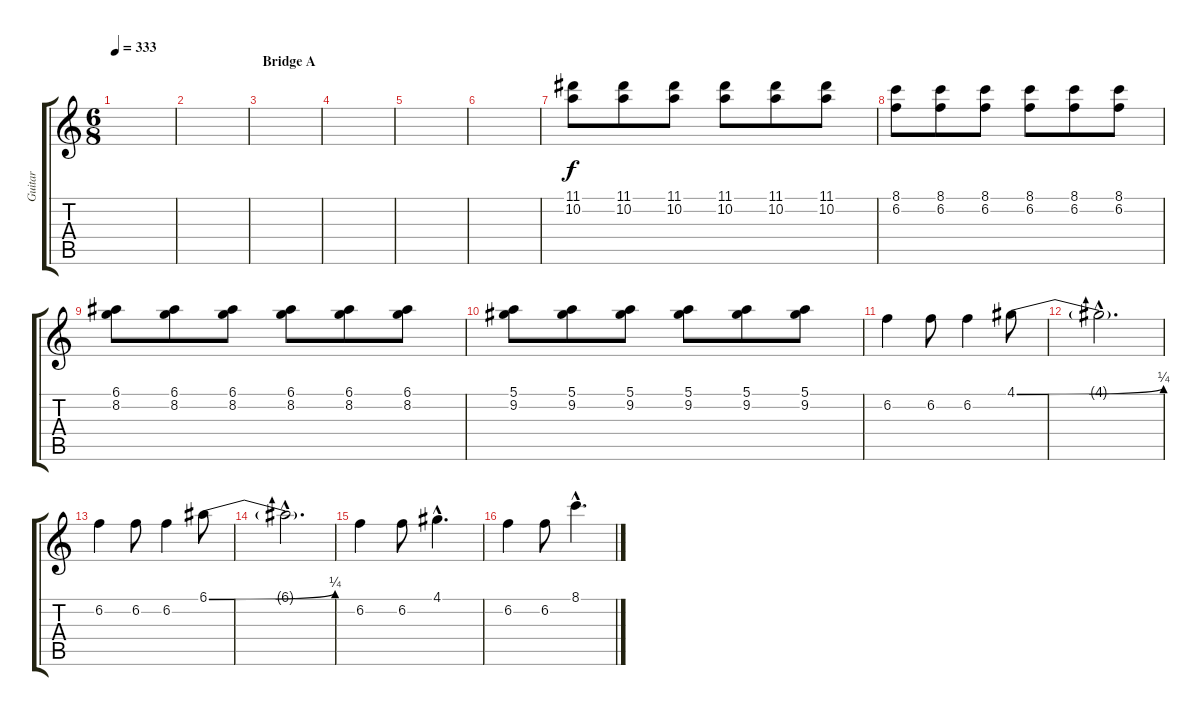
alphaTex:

\track ("Guitar" "Guitar") {instrument electricguitarjazz}
\staff {score tabs}
\tuning (E4 B3 G3 D3 A2 E2) {hide}
\ts (6 8)
\tempo 333
\clef g2
\ks c
|
|
\section ("" "Bridge A")
|
|
|
|
(11.1 10.2).8 (11.1 10.2).8 (11.1 10.2).8 (11.1 10.2).8 (11.1 10.2).8 (11.1 10.2).8 |
(8.1 6.2).8 (8.1 6.2).8 (8.1 6.2).8 (8.1 6.2).8 (8.1 6.2).8 (8.1 6.2).8 |
(6.1 8.2).8 (6.1 8.2).8 (6.1 8.2).8 (6.1 8.2).8 (6.1 8.2).8 (6.1 8.2).8 |
(5.1 9.2).8 (5.1 9.2).8 (5.1 9.2).8 (5.1 9.2).8 (5.1 9.2).8 (5.1 9.2).8 |
6.2.4 6.2.8 6.2.4 4.1{be (bend 0 0 60 1)}.8 |
4.1{hac t}.2{d} |
6.2.4 6.2.8 6.2.4 6.1{be (bend 0 0 60 1)}.8 |
6.1{hac t}.2{d} |
6.2.4 6.2.8 4.1{hac}.4{d} |
6.2.4 6.2.8 8.1{hac}.4{d}
